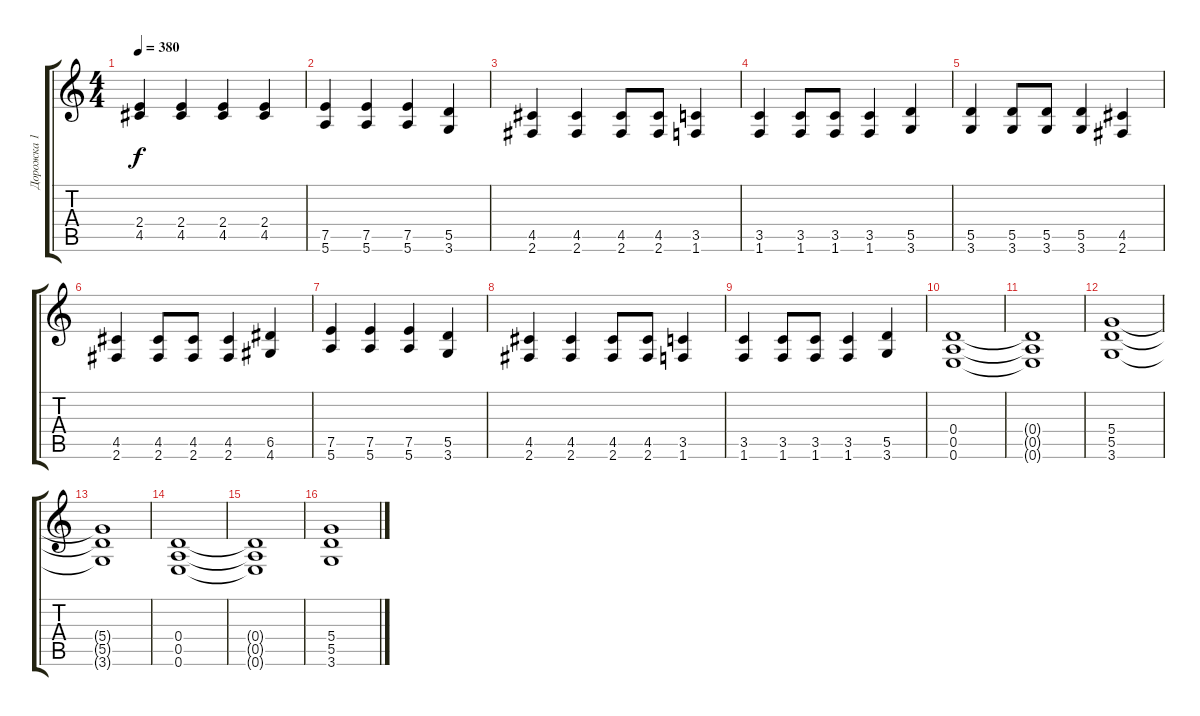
\track ("Дорожка 1" "Дорожка 1") {instrument distortionguitar}
\staff {score tabs}
\tuning (E4 B3 G3 D3 A2 E2) {hide}
\ts (4 4)
\tempo 380
\clef g2
\ks c
(2.4 4.5).4{dy f} (2.4 4.5).4 (2.4 4.5).4 (2.4 4.5).4 |
(7.5 5.6).4 (7.5 5.6).4 (7.5 5.6).4 (5.5 3.6).4 |
(4.5 2.6).4 (4.5 2.6).4 (4.5 2.6).8 (4.5 2.6).8 (3.5 1.6).4 |
(3.5 1.6).4 (3.5 1.6).8 (3.5 1.6).8 (3.5 1.6).4 (5.5 3.6).4 |
(5.5 3.6).4 (5.5 3.6).8 (5.5 3.6).8 (5.5 3.6).4 (4.5 2.6).4 |
(4.5 2.6).4 (4.5 2.6).8 (4.5 2.6).8 (4.5 2.6).4 (6.5 4.6).4 |
(7.5 5.6).4 (7.5 5.6).4 (7.5 5.6).4 (5.5 3.6).4 |
(4.5 2.6).4 (4.5 2.6).4 (4.5 2.6).8 (4.5 2.6).8 (3.5 1.6).4 |
(3.5 1.6).4 (3.5 1.6).8 (3.5 1.6).8 (3.5 1.6).4 (5.5 3.6).4 |
(0.4 0.5 0.6).1 |
(0.4{t} 0.5{t} 0.6{t}).1 |
(5.4 5.5 3.6).1 |
(5.4{t} 5.5{t} 3.6{t}).1 |
(0.4 0.5 0.6).1 |
(0.4{t} 0.5{t} 0.6{t}).1 |
(5.4 5.5 3.6).1
